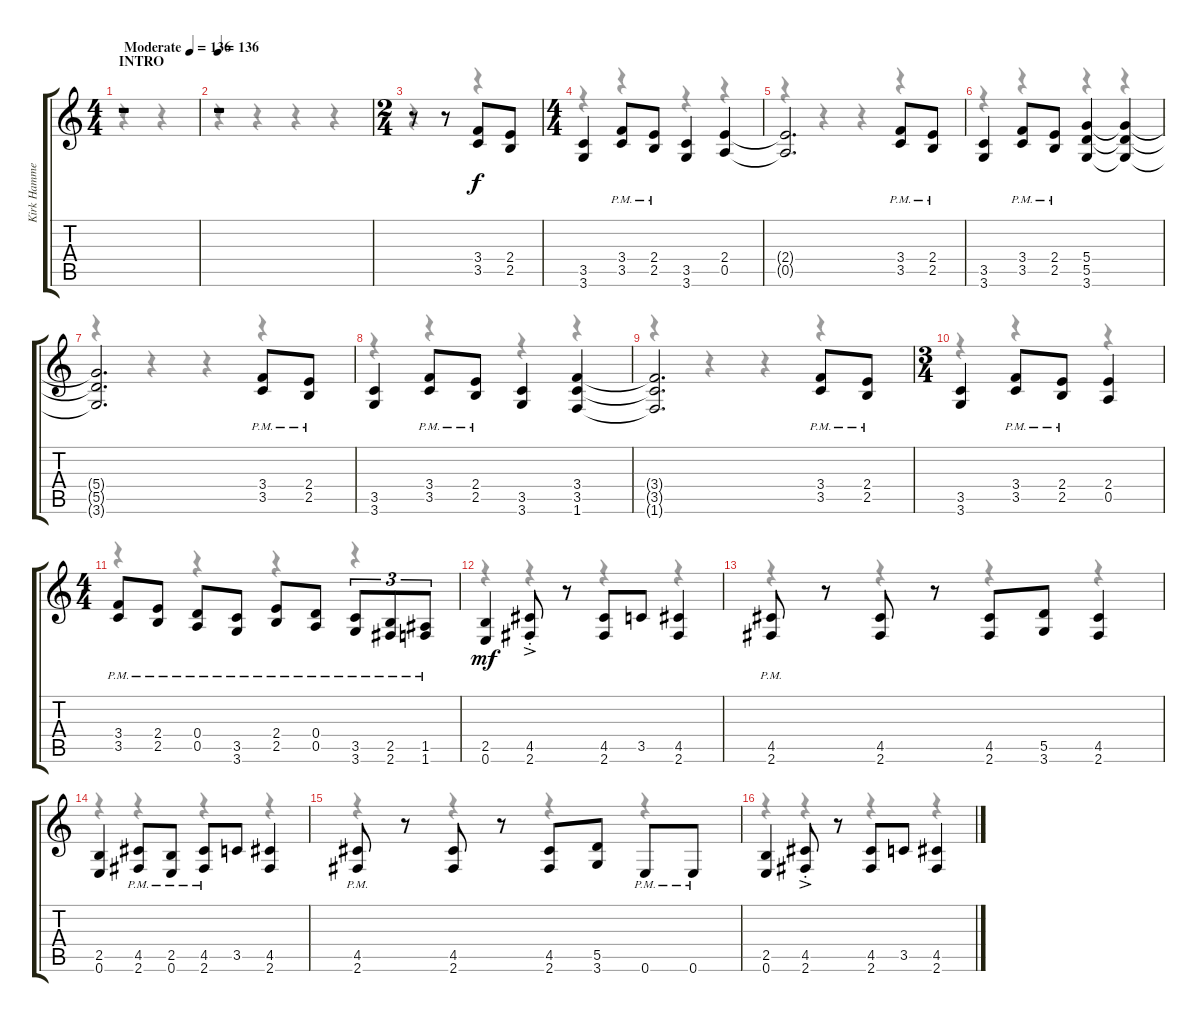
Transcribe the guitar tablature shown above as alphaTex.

\track ("Kirk Hammett (Lead)" "Kirk Hamme") {instrument distortionguitar}
\staff {score tabs}
\tuning (E4 B3 G3 D3 A2 E2) {hide}
\voice
\ts (4 4)
\section ("" "INTRO")
\tempo (136 "Moderate")
\clef g2
\ks c
r.1{dy f instrument distortionguitar} |
\tempo 136
r.1 |
\ts (2 4)
r.8 r.8 (3.4 3.5).8 (2.4 2.5).8 |
\ts (4 4)
(3.5 3.6).4 (3.4{pm} 3.5{pm}).8 (2.4{pm} 2.5{pm}).8 (3.5 3.6).4 (2.4 0.5).4 |
(2.4{t} 0.5{t}).2{d} (3.4{pm} 3.5{pm}).8 (2.4{pm} 2.5{pm}).8 |
(3.5 3.6).4 (3.4{pm} 3.5{pm}).8 (2.4{pm} 2.5{pm}).8 (5.4 5.5 3.6).4 (5.4{t} 5.5{t} 3.6{t}).4 |
(5.4{t} 5.5{t} 3.6{t}).2{d} (3.4{pm} 3.5{pm}).8 (2.4{pm} 2.5{pm}).8 |
(3.5 3.6).4 (3.4{pm} 3.5{pm}).8 (2.4{pm} 2.5{pm}).8 (3.5 3.6).4 (3.4 3.5 1.6).4 |
(3.4{t} 3.5{t} 1.6{t}).2{d} (3.4{pm} 3.5{pm}).8 (2.4{pm} 2.5{pm}).8 |
\ts (3 4)
(3.5 3.6).4 (3.4{pm} 3.5{pm}).8 (2.4{pm} 2.5{pm}).8 (2.4 0.5).4 |
\ts (4 4)
(3.4{pm} 3.5{pm}).8 (2.4{pm} 2.5{pm}).8 (0.4{pm} 0.5{pm}).8 (3.5{pm} 3.6{pm}).8 (2.4{pm} 2.5{pm}).8 (0.4{pm} 0.5{pm}).8 (3.5{pm} 3.6{pm}).8{tu (3 2)} (2.5{pm} 2.6{pm}).8{tu (3 2)} (1.5{pm} 1.6{pm}).8{tu (3 2)} |
(2.5 0.6).4{dy mf} (4.5 2.6{ac st}).8 r.8 (4.5 2.6).8 3.5.8 (4.5 2.6).4 |
(4.5{pm} 2.6{pm}).8 r.8 (4.5 2.6).8 r.8 (4.5 2.6).8 (5.5 3.6).8 (4.5 2.6).4 |
(2.5 0.6).4 (4.5{pm} 2.6{pm}).8 (2.5{pm} 0.6{pm}).8 (4.5{pm} 2.6{pm}).8 3.5.8 (4.5 2.6).4 |
(4.5{pm} 2.6{pm}).8 r.8 (4.5 2.6).8 r.8 (4.5 2.6).8 (5.5 3.6).8 0.6{pm}.8 0.6{pm}.8 |
(2.5 0.6).4 (4.5 2.6{ac st}).8 r.8 (4.5 2.6).8 3.5.8 (4.5 2.6).4
\voice
\clef g2
\ottava regular
\simile none
\ks c
r.4{dy f} r.4 |
r.4 r.4 r.4 r.4 |
r.4 r.4 |
r.4 r.4 r.4 r.4 |
r.4 r.4 r.4 r.4 |
r.4 r.4 r.4 r.4 |
r.4 r.4 r.4 r.4 |
r.4 r.4 r.4 r.4 |
r.4 r.4 r.4 r.4 |
r.4 r.4 r.4 |
r.4 r.4 r.4 r.4 |
r.4 r.4 r.4 r.4 |
r.4 r.4 r.4 r.4 |
r.4 r.4 r.4 r.4 |
r.4 r.4 r.4 r.4 |
r.4 r.4 r.4 r.4
